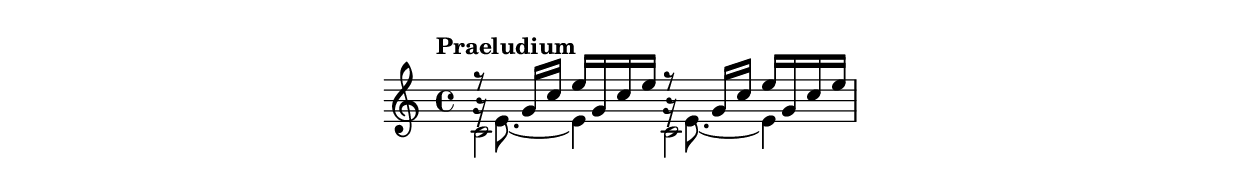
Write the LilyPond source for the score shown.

\include "indice.ily"
\version "2.15.33"
\new Staff \relative f {
  \time 4/4
  \clef treble
  \key c \major
  \tempo "Praeludium"
  << 
    \new Voice { \voiceTwo c'2 c }
    \new Voice { \voiceTwo a'16\rest e8.~e4 a16\rest e8.~e4 }
    \new Voice { \voiceOne r8 g16 c e g, c e r8 g,16 c e g, c e }
  >>
}